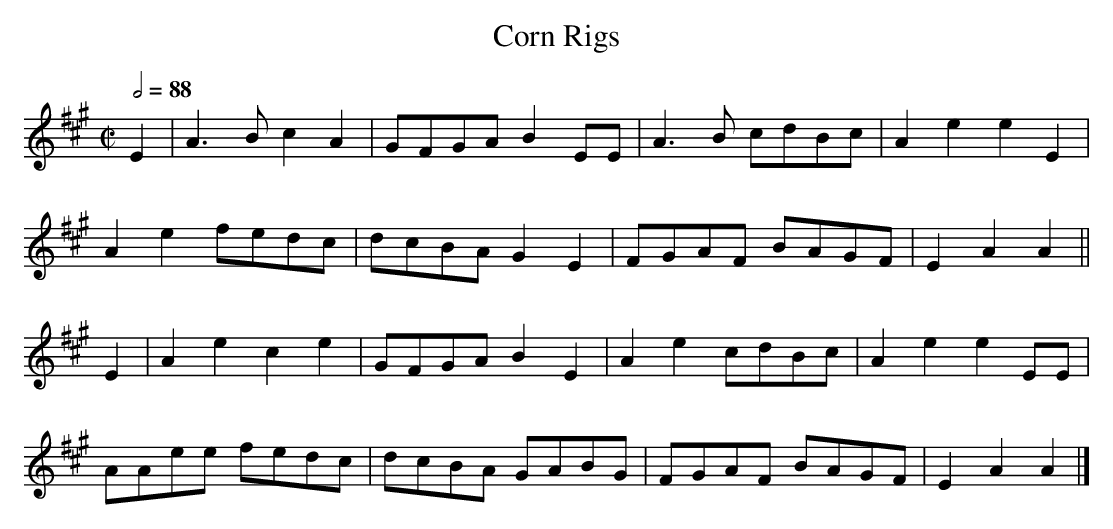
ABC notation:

X:1
T:Corn Rigs
M:C|
L:1/8
Q:1/2=88
K:A
E2|A3B  c2A2|GFGA B2EE|A3B  cdBc|A2e2 e2E2|
   A2e2 fedc|dcBA G2E2|FGAF BAGF|E2A2 A2 ||
E2|A2e2 c2e2|GFGA B2E2|A2e2 cdBc|A2e2 e2EE|
   AAee fedc|dcBA GABG|FGAF BAGF|E2A2 A2 |]
